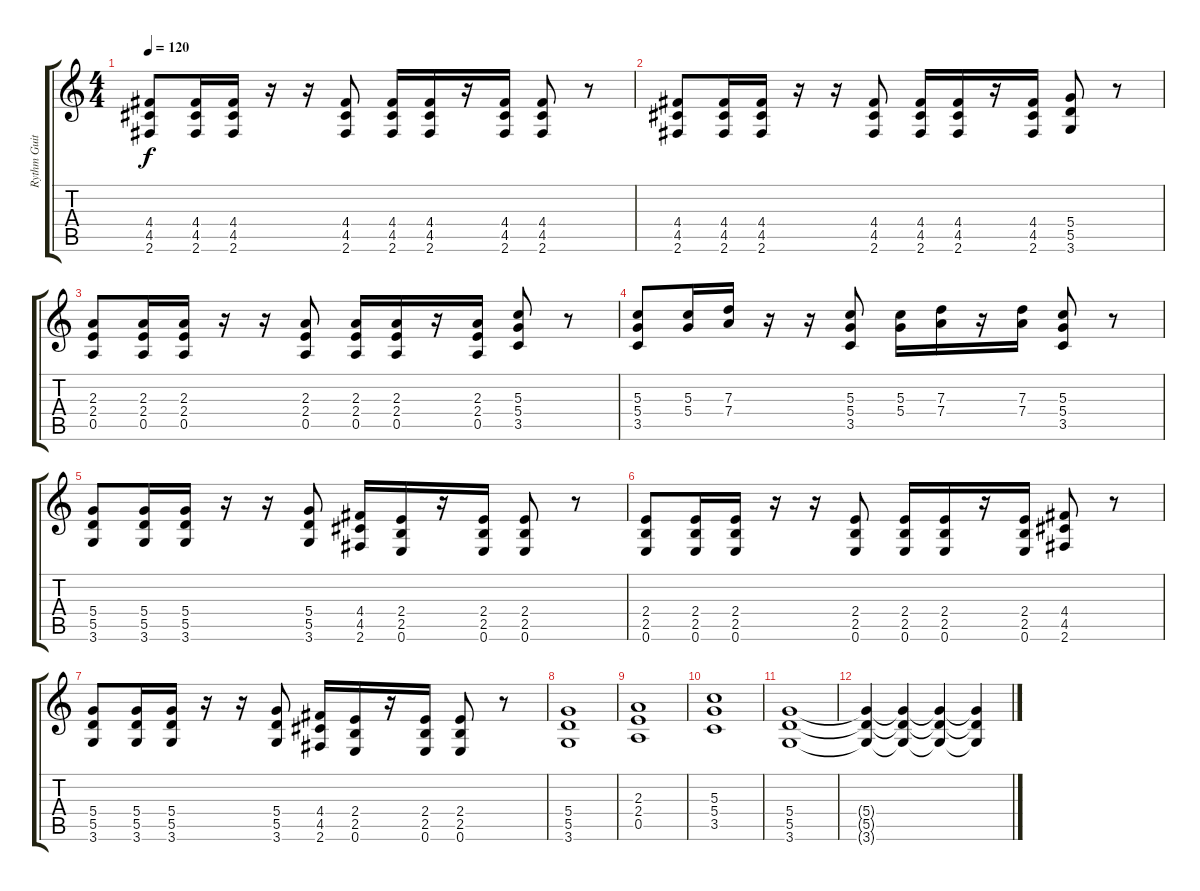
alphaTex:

\track ("Rythm Guitar" "Rythm Guit") {instrument overdrivenguitar}
\staff {score tabs}
\tuning (E4 B3 G3 D3 A2 E2) {hide}
\ts (4 4)
\tempo 120
\clef g2
\ks c
(4.4 4.5 2.6).8{dy f} (4.4 4.5 2.6).16 (4.4 4.5 2.6).16 r.16 r.16 (4.4 4.5 2.6).8 (4.4 4.5 2.6).16 (4.4 4.5 2.6).16 r.16 (4.4 4.5 2.6).16 (4.4 4.5 2.6).8 r.8 |
(4.4 4.5 2.6).8 (4.4 4.5 2.6).16 (4.4 4.5 2.6).16 r.16 r.16 (4.4 4.5 2.6).8 (4.4 4.5 2.6).16 (4.4 4.5 2.6).16 r.16 (4.4 4.5 2.6).16 (5.4 5.5 3.6).8 r.8 |
(2.3 2.4 0.5).8 (2.3 2.4 0.5).16 (2.3 2.4 0.5).16 r.16 r.16 (2.3 2.4 0.5).8 (2.3 2.4 0.5).16 (2.3 2.4 0.5).16 r.16 (2.3 2.4 0.5).16 (5.3 5.4 3.5).8 r.8 |
(5.3 5.4 3.5).8 (5.3 5.4).16 (7.3 7.4).16 r.16 r.16 (5.3 5.4 3.5).8 (5.3 5.4).16 (7.3 7.4).16 r.16 (7.3 7.4).16 (5.3 5.4 3.5).8 r.8 |
(5.4 5.5 3.6).8 (5.4 5.5 3.6).16 (5.4 5.5 3.6).16 r.16 r.16 (5.4 5.5 3.6).8 (4.4 4.5 2.6).16 (2.4 2.5 0.6).16 r.16 (2.4 2.5 0.6).16 (2.4 2.5 0.6).8 r.8 |
(2.4 2.5 0.6).8 (2.4 2.5 0.6).16 (2.4 2.5 0.6).16 r.16 r.16 (2.4 2.5 0.6).8 (2.4 2.5 0.6).16 (2.4 2.5 0.6).16 r.16 (2.4 2.5 0.6).16 (4.4 4.5 2.6).8 r.8 |
(5.4 5.5 3.6).8 (5.4 5.5 3.6).16 (5.4 5.5 3.6).16 r.16 r.16 (5.4 5.5 3.6).8 (4.4 4.5 2.6).16 (2.4 2.5 0.6).16 r.16 (2.4 2.5 0.6).16 (2.4 2.5 0.6).8 r.8 |
(5.4 5.5 3.6).1 |
(2.3 2.4 0.5).1 |
(5.3 5.4 3.5).1 |
(5.4 5.5 3.6).1{volume 3} |
(5.4{t} 5.5{t} 3.6{t}).4 (5.4{t} 5.5{t} 3.6{t}).4 (5.4{t} 5.5{t} 3.6{t}).4 (5.4{t} 5.5{t} 3.6{t}).4
